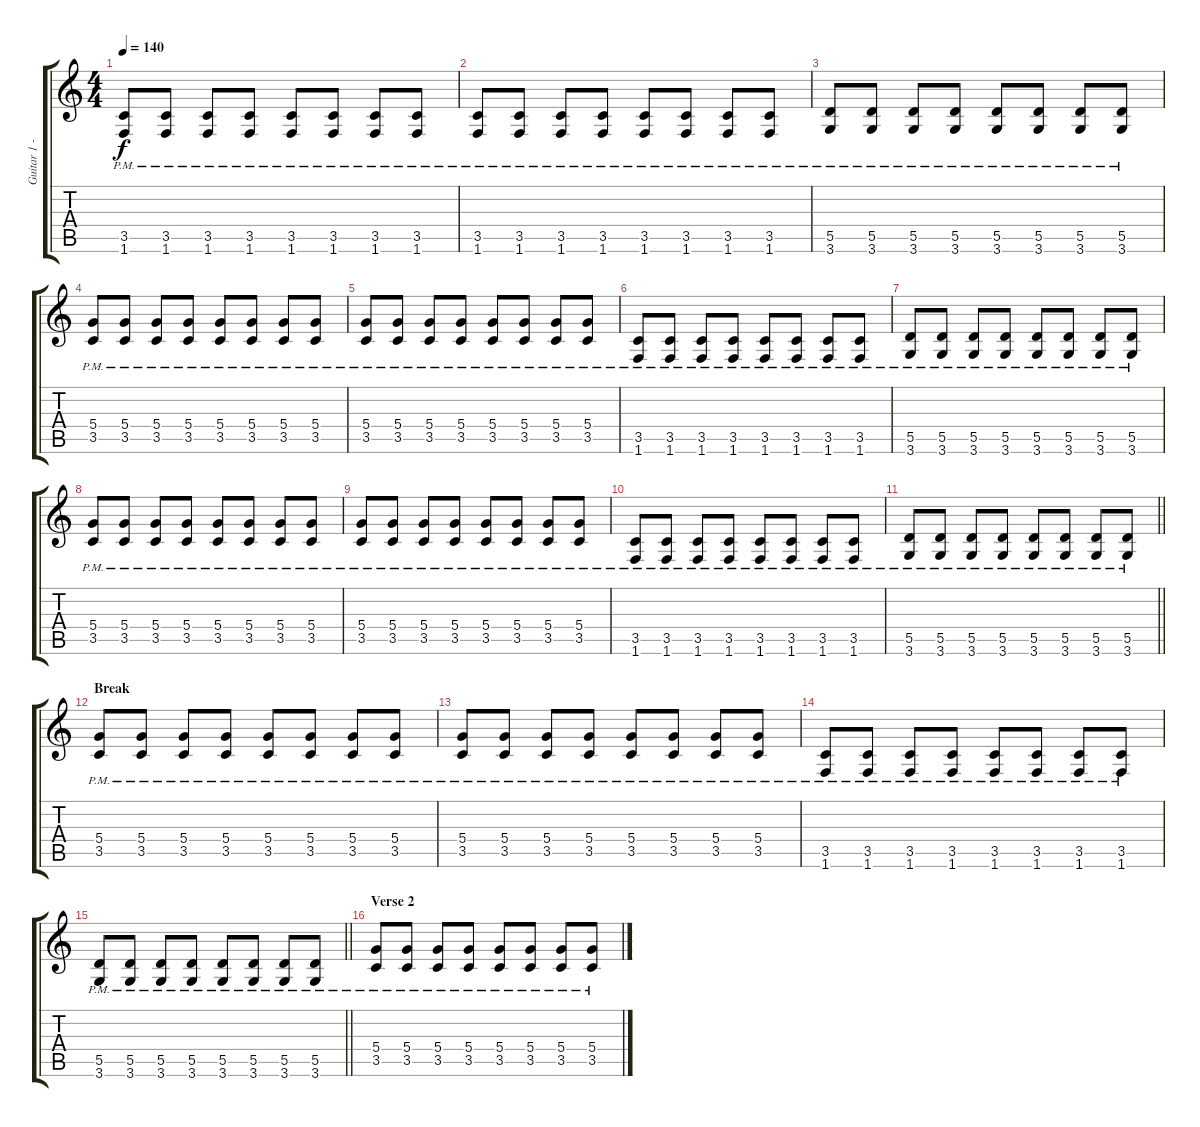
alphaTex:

\track ("Guitar 1 - William Reid" "Guitar 1 -") {instrument distortionguitar}
\staff {score tabs}
\tuning (E4 B3 G3 D3 A2 E2) {hide}
\ts (4 4)
\tempo 140
\clef g2
\ks c
(3.5{pm} 1.6{pm}).8{dy f} (3.5{pm} 1.6{pm}).8 (3.5{pm} 1.6{pm}).8 (3.5{pm} 1.6{pm}).8 (3.5{pm} 1.6{pm}).8 (3.5{pm} 1.6{pm}).8 (3.5{pm} 1.6{pm}).8 (3.5{pm} 1.6{pm}).8 |
(3.5{pm} 1.6{pm}).8 (3.5{pm} 1.6{pm}).8 (3.5{pm} 1.6{pm}).8 (3.5{pm} 1.6{pm}).8 (3.5{pm} 1.6{pm}).8 (3.5{pm} 1.6{pm}).8 (3.5{pm} 1.6{pm}).8 (3.5{pm} 1.6{pm}).8 |
(5.5{pm} 3.6{pm}).8 (5.5{pm} 3.6{pm}).8 (5.5{pm} 3.6{pm}).8 (5.5{pm} 3.6{pm}).8 (5.5{pm} 3.6{pm}).8 (5.5{pm} 3.6{pm}).8 (5.5{pm} 3.6{pm}).8 (5.5{pm} 3.6{pm}).8 |
(5.4{pm} 3.5{pm}).8 (5.4{pm} 3.5{pm}).8 (5.4{pm} 3.5{pm}).8 (5.4{pm} 3.5{pm}).8 (5.4{pm} 3.5{pm}).8 (5.4{pm} 3.5{pm}).8 (5.4{pm} 3.5{pm}).8 (5.4{pm} 3.5{pm}).8 |
(5.4{pm} 3.5{pm}).8 (5.4{pm} 3.5{pm}).8 (5.4{pm} 3.5{pm}).8 (5.4{pm} 3.5{pm}).8 (5.4{pm} 3.5{pm}).8 (5.4{pm} 3.5{pm}).8 (5.4{pm} 3.5{pm}).8 (5.4{pm} 3.5{pm}).8 |
(3.5{pm} 1.6{pm}).8 (3.5{pm} 1.6{pm}).8 (3.5{pm} 1.6{pm}).8 (3.5{pm} 1.6{pm}).8 (3.5{pm} 1.6{pm}).8 (3.5{pm} 1.6{pm}).8 (3.5{pm} 1.6{pm}).8 (3.5{pm} 1.6{pm}).8 |
(5.5{pm} 3.6{pm}).8 (5.5{pm} 3.6{pm}).8 (5.5{pm} 3.6{pm}).8 (5.5{pm} 3.6{pm}).8 (5.5{pm} 3.6{pm}).8 (5.5{pm} 3.6{pm}).8 (5.5{pm} 3.6{pm}).8 (5.5{pm} 3.6{pm}).8 |
(5.4{pm} 3.5{pm}).8 (5.4{pm} 3.5{pm}).8 (5.4{pm} 3.5{pm}).8 (5.4{pm} 3.5{pm}).8 (5.4{pm} 3.5{pm}).8 (5.4{pm} 3.5{pm}).8 (5.4{pm} 3.5{pm}).8 (5.4{pm} 3.5{pm}).8 |
(5.4{pm} 3.5{pm}).8 (5.4{pm} 3.5{pm}).8 (5.4{pm} 3.5{pm}).8 (5.4{pm} 3.5{pm}).8 (5.4{pm} 3.5{pm}).8 (5.4{pm} 3.5{pm}).8 (5.4{pm} 3.5{pm}).8 (5.4{pm} 3.5{pm}).8 |
(3.5{pm} 1.6{pm}).8 (3.5{pm} 1.6{pm}).8 (3.5{pm} 1.6{pm}).8 (3.5{pm} 1.6{pm}).8 (3.5{pm} 1.6{pm}).8 (3.5{pm} 1.6{pm}).8 (3.5{pm} 1.6{pm}).8 (3.5{pm} 1.6{pm}).8 |
\barLineRight lightlight
(5.5{pm} 3.6{pm}).8 (5.5{pm} 3.6{pm}).8 (5.5{pm} 3.6{pm}).8 (5.5{pm} 3.6{pm}).8 (5.5{pm} 3.6{pm}).8 (5.5{pm} 3.6{pm}).8 (5.5{pm} 3.6{pm}).8 (5.5{pm} 3.6{pm}).8 |
\section ("" "Break")
(5.4{pm} 3.5{pm}).8 (5.4{pm} 3.5{pm}).8 (5.4{pm} 3.5{pm}).8 (5.4{pm} 3.5{pm}).8 (5.4{pm} 3.5{pm}).8 (5.4{pm} 3.5{pm}).8 (5.4{pm} 3.5{pm}).8 (5.4{pm} 3.5{pm}).8 |
(5.4{pm} 3.5{pm}).8 (5.4{pm} 3.5{pm}).8 (5.4{pm} 3.5{pm}).8 (5.4{pm} 3.5{pm}).8 (5.4{pm} 3.5{pm}).8 (5.4{pm} 3.5{pm}).8 (5.4{pm} 3.5{pm}).8 (5.4{pm} 3.5{pm}).8 |
(3.5{pm} 1.6{pm}).8 (3.5{pm} 1.6{pm}).8 (3.5{pm} 1.6{pm}).8 (3.5{pm} 1.6{pm}).8 (3.5{pm} 1.6{pm}).8 (3.5{pm} 1.6{pm}).8 (3.5{pm} 1.6{pm}).8 (3.5{pm} 1.6{pm}).8 |
\barLineRight lightlight
(5.5{pm} 3.6{pm}).8 (5.5{pm} 3.6{pm}).8 (5.5{pm} 3.6{pm}).8 (5.5{pm} 3.6{pm}).8 (5.5{pm} 3.6{pm}).8 (5.5{pm} 3.6{pm}).8 (5.5{pm} 3.6{pm}).8 (5.5{pm} 3.6{pm}).8 |
\section ("" "Verse 2")
(5.4{pm} 3.5{pm}).8 (5.4{pm} 3.5{pm}).8 (5.4{pm} 3.5{pm}).8 (5.4{pm} 3.5{pm}).8 (5.4{pm} 3.5{pm}).8 (5.4{pm} 3.5{pm}).8 (5.4{pm} 3.5{pm}).8 (5.4{pm} 3.5{pm}).8
